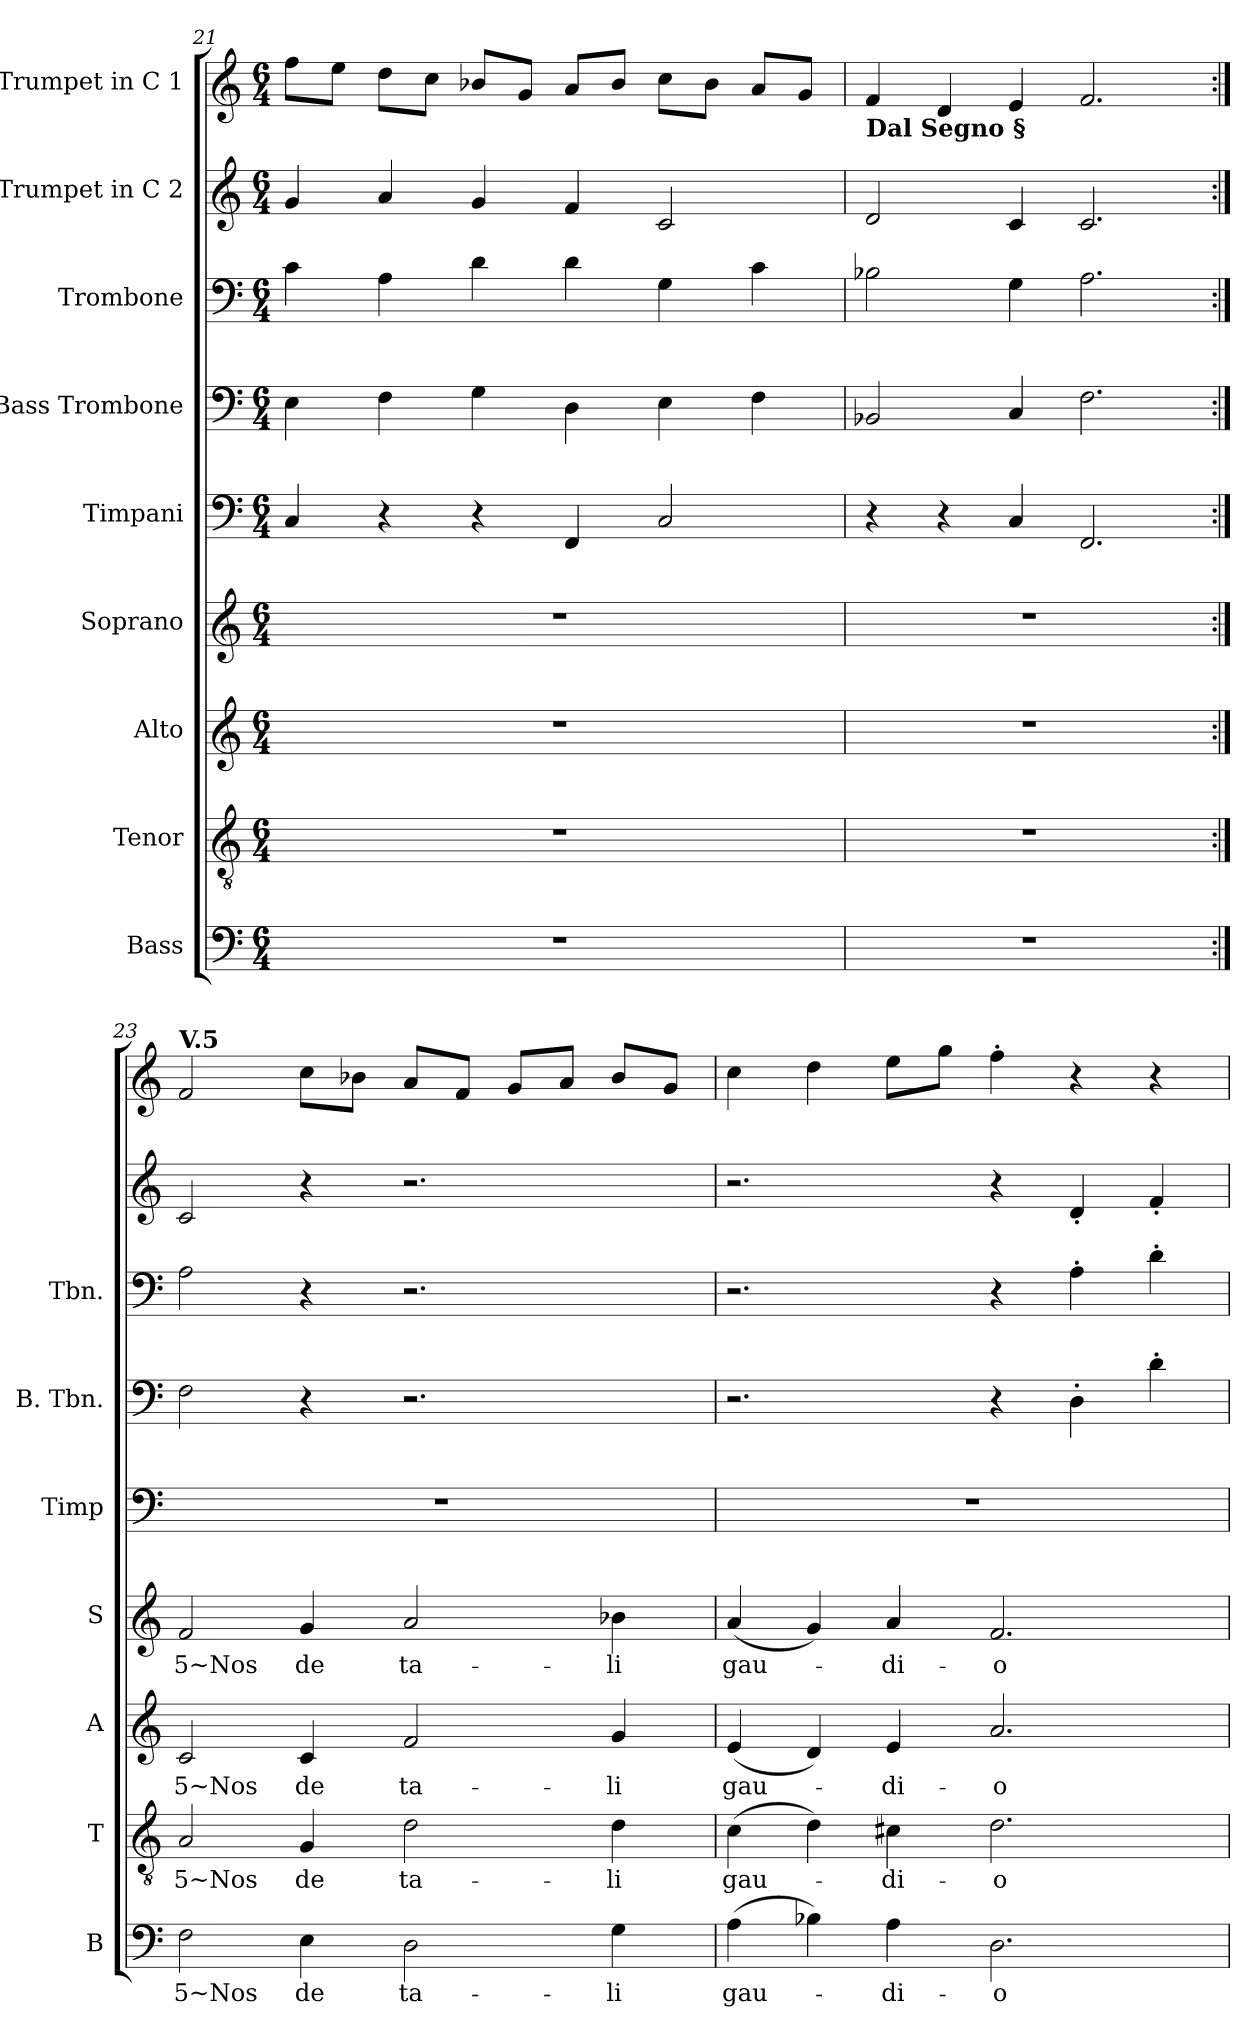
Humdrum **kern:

**kern	**text	**kern	**text	**kern	**text	**kern	**text	**text	**kern	**kern	**kern	**kern	**kern
*part9	*part9	*part8	*part8	*part7	*part7	*part6	*part6	*part6	*part5	*part4	*part3	*part2	*part1
*staff9	*staff9	*staff8	*staff8	*staff7	*staff7	*staff6	*staff6	*staff6	*staff5	*staff4	*staff3	*staff2	*staff1
*I"Bass	*	*I"Tenor	*	*I"Alto	*	*I"Soprano	*	*	*I"Timpani	*I"Bass Trombone	*I"Trombone	*I"Trumpet in C 2	*I"Trumpet in C 1
*I'B	*	*I'T	*	*I'A	*	*I'S	*	*	*I'Timp	*I'B. Tbn.	*I'Tbn.	*	*
!!LO:PB:g=z
*clefF4	*	*clefGv2	*	*clefG2	*	*clefG2	*	*	*clefF4	*clefF4	*clefF4	*clefG2	*clefG2
*M6/4	*	*M6/4	*	*M6/4	*	*M6/4	*	*	*M6/4	*M6/4	*M6/4	*M6/4	*M6/4
=21	=21	=21	=21	=21	=21	=21	=21	=21	=21	=21	=21	=21	=21
1.r	.	1.r	.	1.r	.	1.r	.	.	4C/	4E\	4c\	4g/	8ff\L
.	.	.	.	.	.	.	.	.	.	.	.	.	8ee\J
.	.	.	.	.	.	.	.	.	4r	4F\	4A\	4a/	8dd\L
.	.	.	.	.	.	.	.	.	.	.	.	.	8cc\J
.	.	.	.	.	.	.	.	.	4r	4G\	4d\	4g/	8b-/L
.	.	.	.	.	.	.	.	.	.	.	.	.	8g/J
.	.	.	.	.	.	.	.	.	4FF/	4D\	4d\	4f/	8a/L
.	.	.	.	.	.	.	.	.	.	.	.	.	8b-/J
.	.	.	.	.	.	.	.	.	2C/	4E\	4G\	2c/	8cc\L
.	.	.	.	.	.	.	.	.	.	.	.	.	8b-\J
.	.	.	.	.	.	.	.	.	.	4F\	4c\	.	8a/L
.	.	.	.	.	.	.	.	.	.	.	.	.	8g/J
=22	=22	=22	=22	=22	=22	=22	=22	=22	=22	=22	=22	=22	=22
!	!	!	!	!	!	!	!	!	!	!	!	!	!LO:TX:b:B:t=Dal Segno §
1.r	.	1.r	.	1.r	.	1.r	.	.	4r	2BB-/	2B-\	2d/	4f/
.	.	.	.	.	.	.	.	.	4r	.	.	.	4d/
.	.	.	.	.	.	.	.	.	4C/	4C/	4G\	4c/	4e/
.	.	.	.	.	.	.	.	.	2.FF/	2.F\	2.A\	2.c/	2.f/
=23:|!	=23:|!	=23:|!	=23:|!	=23:|!	=23:|!	=23:|!	=23:|!	=23:|!	=23:|!	=23:|!	=23:|!	=23:|!	=23:|!
!	!	!	!	!	!	!	!	!	!	!	!	!	!LO:TX:a:B:t=V.5
2F\	5~Nos	2A/	5~Nos	2c/	5~Nos	2f/	5~Nos	.	1.r	2F\	2A\	2c/	2f/
4E\	de	4G/	de	4c/	de	4g/	de	.	.	4r	4r	4r	8cc\L
.	.	.	.	.	.	.	.	.	.	.	.	.	8b-\J
2D\	ta-	2d\	ta-	2f/	ta-	2a/	ta-	.	.	2.r	2.r	2.r	8a/L
.	.	.	.	.	.	.	.	.	.	.	.	.	8f/J
.	.	.	.	.	.	.	.	.	.	.	.	.	8g/L
.	.	.	.	.	.	.	.	.	.	.	.	.	8a/J
4G\	li	4d\	li	4g/	li	4b-\	li	.	.	.	.	.	8b-/L
.	.	.	.	.	.	.	.	.	.	.	.	.	8g/J
!!LO:PB:g=z
=24	=24	=24	=24	=24	=24	=24	=24	=24	=24	=24	=24	=24	=24
(>4A\	gau-	(>4c\	gau-	(<4e/	gau-	(<4a/	gau-	.	1.r	2.r	2.r	2.r	4cc\
4B-\)	.	4d\)	.	4d/)	.	4g/)	.	.	.	.	.	.	4dd\
4A\	di-	4c#\	di-	4e/	di-	4a/	di-	.	.	.	.	.	8ee\L
.	.	.	.	.	.	.	.	.	.	.	.	.	8gg\J
2.D\	o	2.d\	o	2.a/	o	2.f/	o	.	.	4r	4r	4r	4ff'>\
.	.	.	.	.	.	.	.	.	.	4D'>\	4A'>\	4d'</	4r
.	.	.	.	.	.	.	.	.	.	4d'>\	4d'>\	4f'</	4r
=	=	=	=	=	=	=	=	=	=	=	=	=	=
*-	*-	*-	*-	*-	*-	*-	*-	*-	*-	*-	*-	*-	*-
